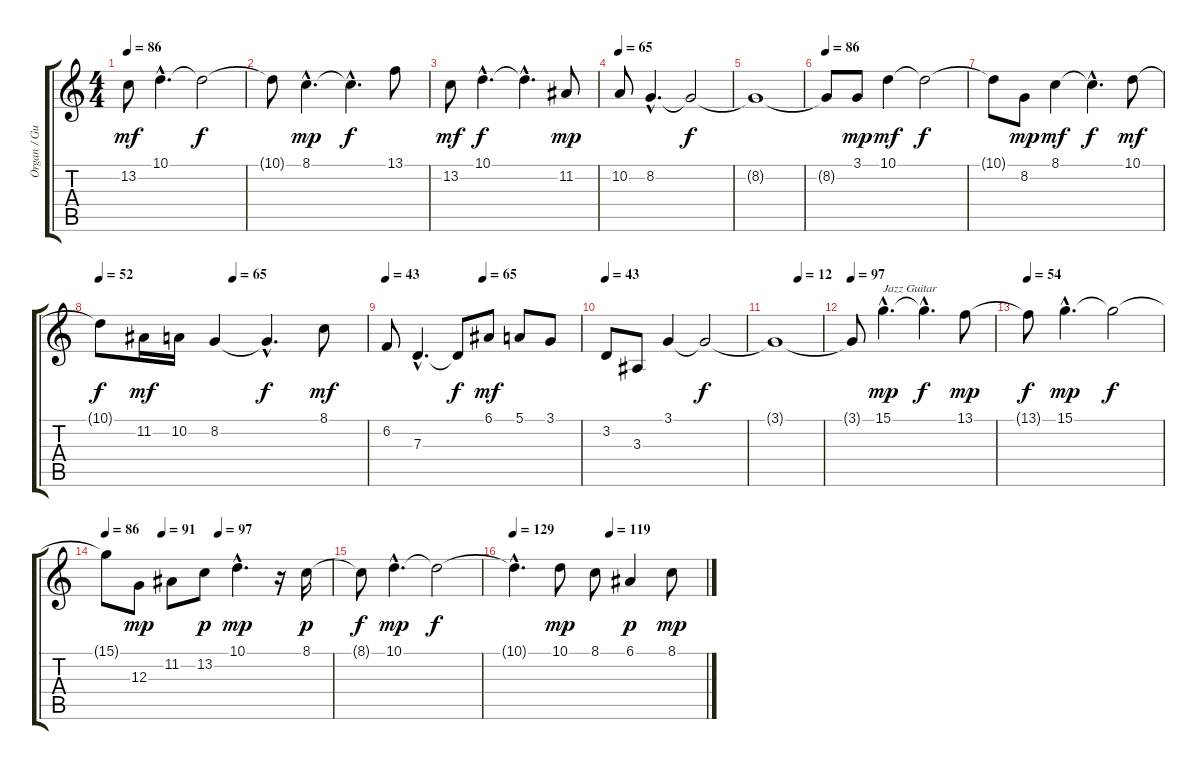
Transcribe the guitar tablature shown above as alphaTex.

\track ("Organ / Guitar delay" "Organ / Gu") {instrument frenchhorn}
\staff {score tabs}
\tuning (E4 B3 G3 D3 A2 E2) {hide}
\ts (4 4)
\tempo 86
\clef g2
\ks c
13.2.8{dy mf} 10.1{hac}.4{d} 10.1{t}.2{dy f} |
10.1{t}.8 8.1{hac}.4{d dy mp} 8.1{hac t}.4{d dy f} 13.1.8 |
13.2.8{dy mf} 10.1{hac}.4{d dy f} 10.1{hac t}.4{d} 11.2.8{dy mp} |
\tempo 65
10.2.8 8.2{hac}.4{d} 8.2{t}.2{dy f} |
8.2{t}.1 |
\tempo 86
8.2{t}.8 3.1.8{dy mp} 10.1.4{dy mf} 10.1{t}.2{dy f} |
10.1{t}.8 8.2.8{dy mp} 8.1.4{dy mf} 8.1{hac t}.4{d dy f} 10.1.8{dy mf} |
\tempo 52
\tempo (65 0.5)
10.1{t}.8{dy f} 11.2.16{dy mf} 10.2.16 8.2.4 8.2{hac t}.4{d dy f} 8.1.8{dy mf} |
\tempo 43
\tempo (65 0.5)
6.2.8 7.3{hac}.4{d} 7.3{t}.8{dy f} 6.1.8{dy mf} 5.1.8 3.1.8 |
\tempo 43
3.2.8 3.3.8 3.1.4 3.1{t}.2{dy f} |
\tempo (12 0.5)
3.1{t}.1 |
\tempo 97
3.1{t}.8 15.1{hac}.4{d txt "Jazz Guitar" dy mp volume 10 instrument electricguitarjazz} 15.1{hac t}.4{d dy f} 13.1.8{dy mp} |
\tempo 54
13.1{t}.8{dy f} 15.1{hac}.4{d dy mp} 15.1{t}.2{dy f} |
\tempo 86
\tempo (91 0.25)
\tempo (97 0.5)
15.1{t}.8 12.3.8{dy mp} 11.2.8 13.2.8{dy p} 10.1{hac}.4{d dy mp} r.16 8.1.16{dy p} |
8.1{t}.8{dy f} 10.1{hac}.4{d dy mp} 10.1{t}.2{dy f} |
\tempo 129
\tempo (119 0.5)
10.1{hac t}.4{d} 10.1.8{dy mp} 8.1.8 6.1.4{dy p} 8.1.8{dy mp}
